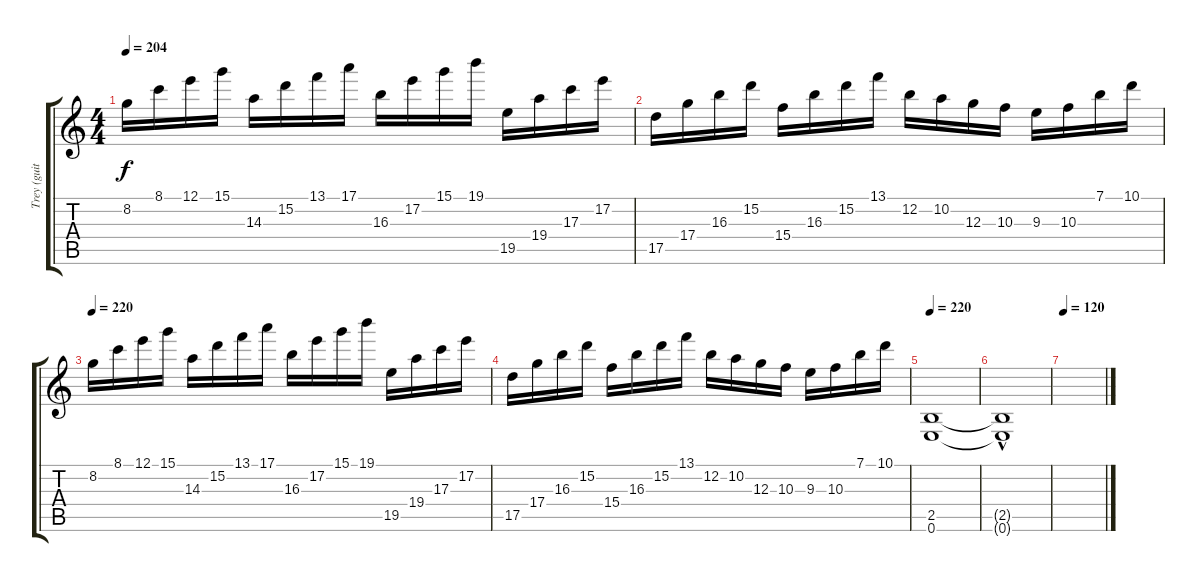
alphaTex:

\track ("Trey (guitar) lead singer" "Trey (guit") {instrument distortionguitar}
\staff {score tabs}
\tuning (E4 B3 G3 D3 A2 E2) {hide}
\ts (4 4)
\tempo 204
\clef g2
\ks c
8.2.16{dy f} 8.1.16 12.1.16 15.1.16 14.3.16 15.2.16 13.1.16 17.1.16 16.3.16 17.2.16 15.1.16 19.1.16 19.5.16 19.4.16 17.3.16 17.2.16 |
17.5.16 17.4.16 16.3.16 15.2.16 15.4.16 16.3.16 15.2.16 13.1.16 12.2.16 10.2.16 12.3.16 10.3.16 9.3.16 10.3.16 7.1.16 10.1.16 |
\tempo 220
8.2.16 8.1.16 12.1.16 15.1.16 14.3.16 15.2.16 13.1.16 17.1.16 16.3.16 17.2.16 15.1.16 19.1.16 19.5.16 19.4.16 17.3.16 17.2.16 |
17.5.16 17.4.16 16.3.16 15.2.16 15.4.16 16.3.16 15.2.16 13.1.16 12.2.16 10.2.16 12.3.16 10.3.16 9.3.16 10.3.16 7.1.16 10.1.16 |
\tempo 220
(2.5 0.6).1 |
(2.5{hac t} 0.6{t}).1 |
\tempo 120
